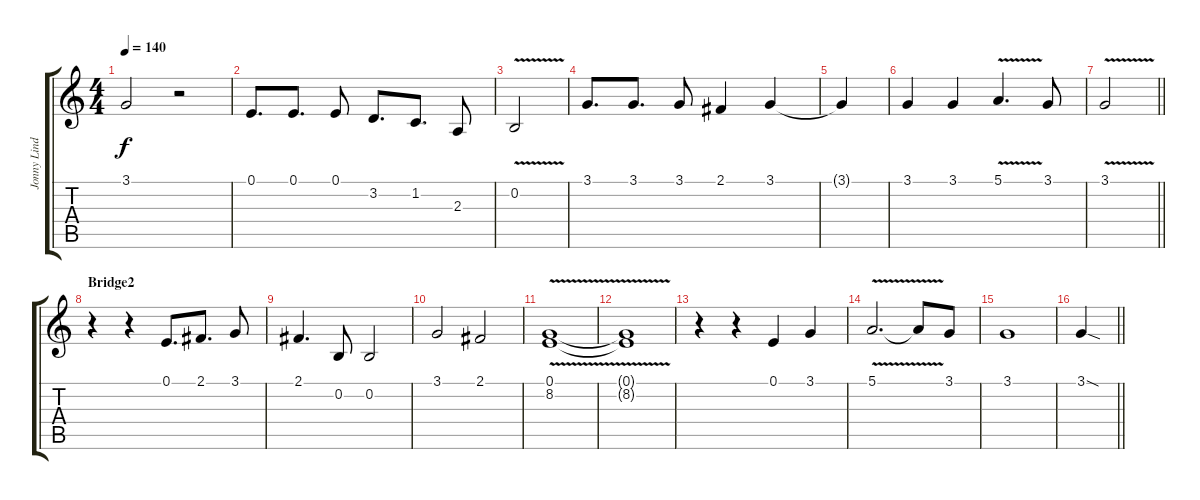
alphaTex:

\track ("Jonny Lindqvist (vocal)" "Jonny Lind") {instrument clarinet}
\staff {score tabs}
\tuning (E4 B3 G3 D3 A2 E2) {hide}
\ts (4 4)
\tempo 140
\clef g2
\ks c
3.1{t}.2{dy f} r.2 |
0.1.8{d} 0.1.8{d} 0.1.8 3.2.8{d} 1.2.8{d} 2.3.8 |
0.2{v}.2 |
3.1.8{d} 3.1.8{d} 3.1.8 2.1.4 3.1.4 |
3.1{t}.4 |
3.1.4 3.1.4 5.1{v}.4{d} 3.1.8 |
\barLineRight lightlight
3.1{v}.2 |
\section ("" "Bridge2")
r.4 r.4 0.1.8{d} 2.1.8{d} 3.1.8 |
2.1.4{d} 0.2.8 0.2.2 |
3.1.2 2.1.2 |
(0.1{v} 8.2).1 |
(0.1{t} 8.2{t}).1 |
r.4 r.4 0.1.4 3.1.4 |
5.1{v}.2{d} 5.1{t}.8 3.1.8 |
3.1.1 |
\barLineRight lightlight
3.1{sod}.4
